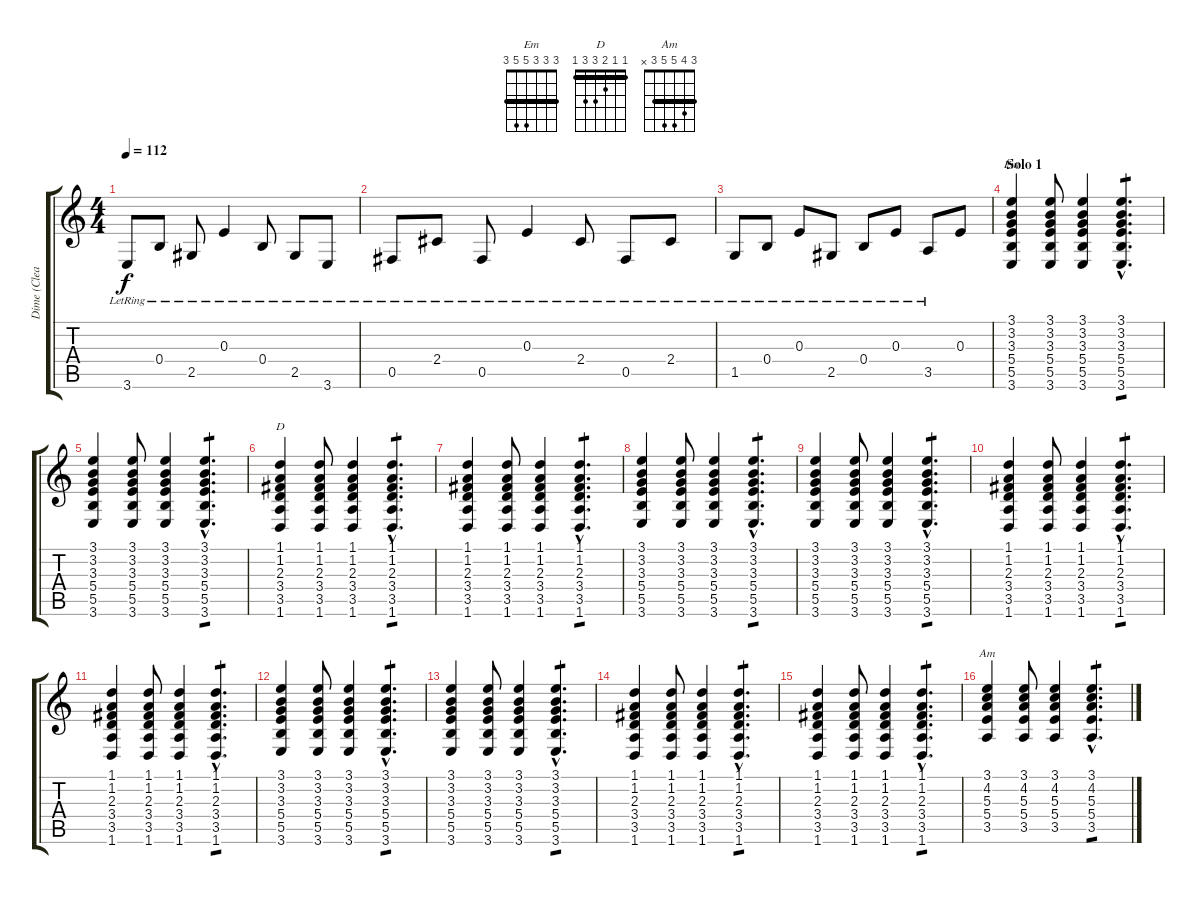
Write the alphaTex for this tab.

\track ("Dime (Clean)" "Dime (Clea") {instrument acousticguitarsteel}
\staff {score tabs}
\tuning (Db4 Ab3 E3 B2 Gb2 Db2) {hide}
\chord ("Em" 3 3 3 5 5 3) {barre 3}
\chord ("D" 1 1 2 3 3 1) {barre 1}
\chord ("Am" 3 4 5 5 3 x) {barre 3}
\ts (4 4)
\tempo 112
\clef g2
\ks c
3.6{lr}.8{dy f} 0.4{lr}.8 2.5{lr}.8 0.3{lr}.4 0.4{lr}.8 2.5{lr}.8 3.6{lr}.8 |
0.5{lr}.8 2.4{lr}.8 0.5{lr}.8 0.3{lr}.4 2.4{lr}.8 0.5{lr}.8 2.4{lr}.8 |
1.5{lr}.8 0.4{lr}.8 0.3{lr}.8 2.5{lr}.8 0.4{lr}.8 0.3{lr}.8 3.5{lr}.8 0.3.8 |
\section ("" "Solo 1")
(3.1 3.2 3.3 5.4 5.5 3.6).4{ch "Em" volume 6 instrument acousticguitarsteel} (3.1 3.2 3.3 5.4 5.5 3.6).8 (3.1 3.2 3.3 5.4 5.5 3.6).4 (3.1{hac} 3.2{hac} 3.3{hac} 5.4{hac} 5.5{hac} 3.6{hac}).4{d tp 1} |
(3.1 3.2 3.3 5.4 5.5 3.6).4 (3.1 3.2 3.3 5.4 5.5 3.6).8 (3.1 3.2 3.3 5.4 5.5 3.6).4 (3.1{hac} 3.2{hac} 3.3{hac} 5.4{hac} 5.5{hac} 3.6{hac}).4{d tp 1} |
(1.1 1.2 2.3 3.4 3.5 1.6).4{ch "D"} (1.1 1.2 2.3 3.4 3.5 1.6).8 (1.1 1.2 2.3 3.4 3.5 1.6).4 (1.1{hac} 1.2{hac} 2.3{hac} 3.4{hac} 3.5{hac} 1.6{hac}).4{d tp 1} |
(1.1 1.2 2.3 3.4 3.5 1.6).4 (1.1 1.2 2.3 3.4 3.5 1.6).8 (1.1 1.2 2.3 3.4 3.5 1.6).4 (1.1{hac} 1.2{hac} 2.3{hac} 3.4{hac} 3.5{hac} 1.6{hac}).4{d tp 1} |
(3.1 3.2 3.3 5.4 5.5 3.6).4 (3.1 3.2 3.3 5.4 5.5 3.6).8 (3.1 3.2 3.3 5.4 5.5 3.6).4 (3.1{hac} 3.2{hac} 3.3{hac} 5.4{hac} 5.5{hac} 3.6{hac}).4{d tp 1} |
(3.1 3.2 3.3 5.4 5.5 3.6).4 (3.1 3.2 3.3 5.4 5.5 3.6).8 (3.1 3.2 3.3 5.4 5.5 3.6).4 (3.1{hac} 3.2{hac} 3.3{hac} 5.4{hac} 5.5{hac} 3.6{hac}).4{d tp 1} |
(1.1 1.2 2.3 3.4 3.5 1.6).4 (1.1 1.2 2.3 3.4 3.5 1.6).8 (1.1 1.2 2.3 3.4 3.5 1.6).4 (1.1{hac} 1.2{hac} 2.3{hac} 3.4{hac} 3.5{hac} 1.6{hac}).4{d tp 1} |
(1.1 1.2 2.3 3.4 3.5 1.6).4 (1.1 1.2 2.3 3.4 3.5 1.6).8 (1.1 1.2 2.3 3.4 3.5 1.6).4 (1.1{hac} 1.2{hac} 2.3{hac} 3.4{hac} 3.5{hac} 1.6{hac}).4{d tp 1} |
(3.1 3.2 3.3 5.4 5.5 3.6).4 (3.1 3.2 3.3 5.4 5.5 3.6).8 (3.1 3.2 3.3 5.4 5.5 3.6).4 (3.1{hac} 3.2{hac} 3.3{hac} 5.4{hac} 5.5{hac} 3.6{hac}).4{d tp 1} |
(3.1 3.2 3.3 5.4 5.5 3.6).4 (3.1 3.2 3.3 5.4 5.5 3.6).8 (3.1 3.2 3.3 5.4 5.5 3.6).4 (3.1{hac} 3.2{hac} 3.3{hac} 5.4{hac} 5.5{hac} 3.6{hac}).4{d tp 1} |
(1.1 1.2 2.3 3.4 3.5 1.6).4 (1.1 1.2 2.3 3.4 3.5 1.6).8 (1.1 1.2 2.3 3.4 3.5 1.6).4 (1.1{hac} 1.2{hac} 2.3{hac} 3.4{hac} 3.5{hac} 1.6{hac}).4{d tp 1} |
(1.1 1.2 2.3 3.4 3.5 1.6).4 (1.1 1.2 2.3 3.4 3.5 1.6).8 (1.1 1.2 2.3 3.4 3.5 1.6).4 (1.1{hac} 1.2{hac} 2.3{hac} 3.4{hac} 3.5{hac} 1.6{hac}).4{d tp 1} |
(3.1 4.2 5.3 5.4 3.5).4{ch "Am"} (3.1 4.2 5.3 5.4 3.5).8 (3.1 4.2 5.3 5.4 3.5).4 (3.1{hac} 4.2{hac} 5.3{hac} 5.4{hac} 3.5{hac}).4{d tp 1}
